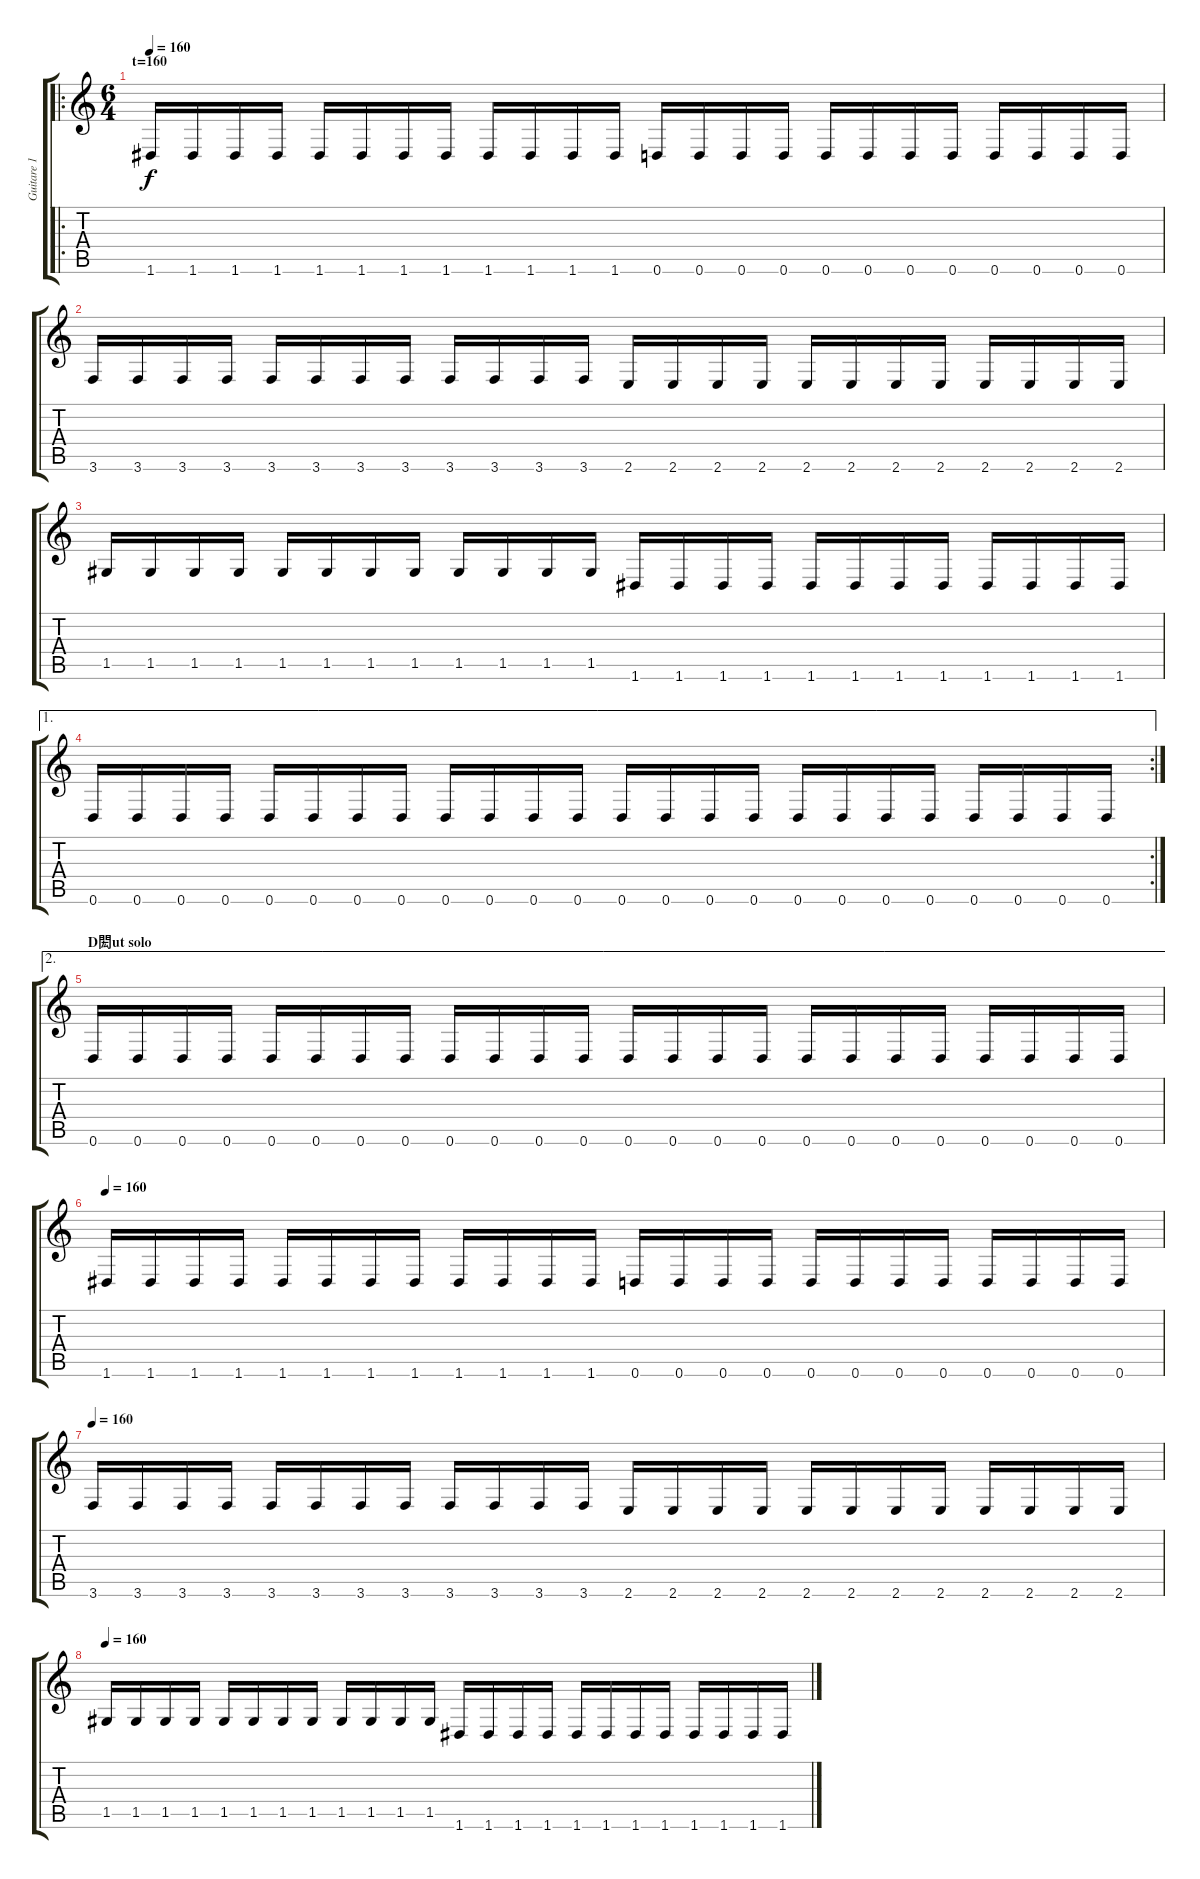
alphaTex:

\track ("Guitare 1" "Guitare 1") {instrument overdrivenguitar}
\staff {score tabs}
\tuning (D4 A3 F3 C3 G2 D2) {hide}
\ro
\ts (6 4)
\section ("" "t=160")
\tempo 160
\clef g2
\ks c
1.6.16{dy f} 1.6.16 1.6.16 1.6.16 1.6.16 1.6.16 1.6.16 1.6.16 1.6.16 1.6.16 1.6.16 1.6.16 0.6.16 0.6.16 0.6.16 0.6.16 0.6.16 0.6.16 0.6.16 0.6.16 0.6.16 0.6.16 0.6.16 0.6.16 |
3.6.16 3.6.16 3.6.16 3.6.16 3.6.16 3.6.16 3.6.16 3.6.16 3.6.16 3.6.16 3.6.16 3.6.16 2.6.16 2.6.16 2.6.16 2.6.16 2.6.16 2.6.16 2.6.16 2.6.16 2.6.16 2.6.16 2.6.16 2.6.16 |
1.5.16 1.5.16 1.5.16 1.5.16 1.5.16 1.5.16 1.5.16 1.5.16 1.5.16 1.5.16 1.5.16 1.5.16 1.6.16 1.6.16 1.6.16 1.6.16 1.6.16 1.6.16 1.6.16 1.6.16 1.6.16 1.6.16 1.6.16 1.6.16 |
\ae 1
\rc 2
0.6.16 0.6.16 0.6.16 0.6.16 0.6.16 0.6.16 0.6.16 0.6.16 0.6.16 0.6.16 0.6.16 0.6.16 0.6.16 0.6.16 0.6.16 0.6.16 0.6.16 0.6.16 0.6.16 0.6.16 0.6.16 0.6.16 0.6.16 0.6.16 |
\ae 2
\section ("" "D閎ut solo")
0.6.16 0.6.16 0.6.16 0.6.16 0.6.16 0.6.16 0.6.16 0.6.16 0.6.16 0.6.16 0.6.16 0.6.16 0.6.16 0.6.16 0.6.16 0.6.16 0.6.16 0.6.16 0.6.16 0.6.16 0.6.16 0.6.16 0.6.16 0.6.16 |
\tempo 160
1.6.16 1.6.16 1.6.16 1.6.16 1.6.16 1.6.16 1.6.16 1.6.16 1.6.16 1.6.16 1.6.16 1.6.16 0.6.16 0.6.16 0.6.16 0.6.16 0.6.16 0.6.16 0.6.16 0.6.16 0.6.16 0.6.16 0.6.16 0.6.16 |
\tempo 160
3.6.16 3.6.16 3.6.16 3.6.16 3.6.16 3.6.16 3.6.16 3.6.16 3.6.16 3.6.16 3.6.16 3.6.16 2.6.16 2.6.16 2.6.16 2.6.16 2.6.16 2.6.16 2.6.16 2.6.16 2.6.16 2.6.16 2.6.16 2.6.16 |
\tempo 160
1.5.16 1.5.16 1.5.16 1.5.16 1.5.16 1.5.16 1.5.16 1.5.16 1.5.16 1.5.16 1.5.16 1.5.16 1.6.16 1.6.16 1.6.16 1.6.16 1.6.16 1.6.16 1.6.16 1.6.16 1.6.16 1.6.16 1.6.16 1.6.16
